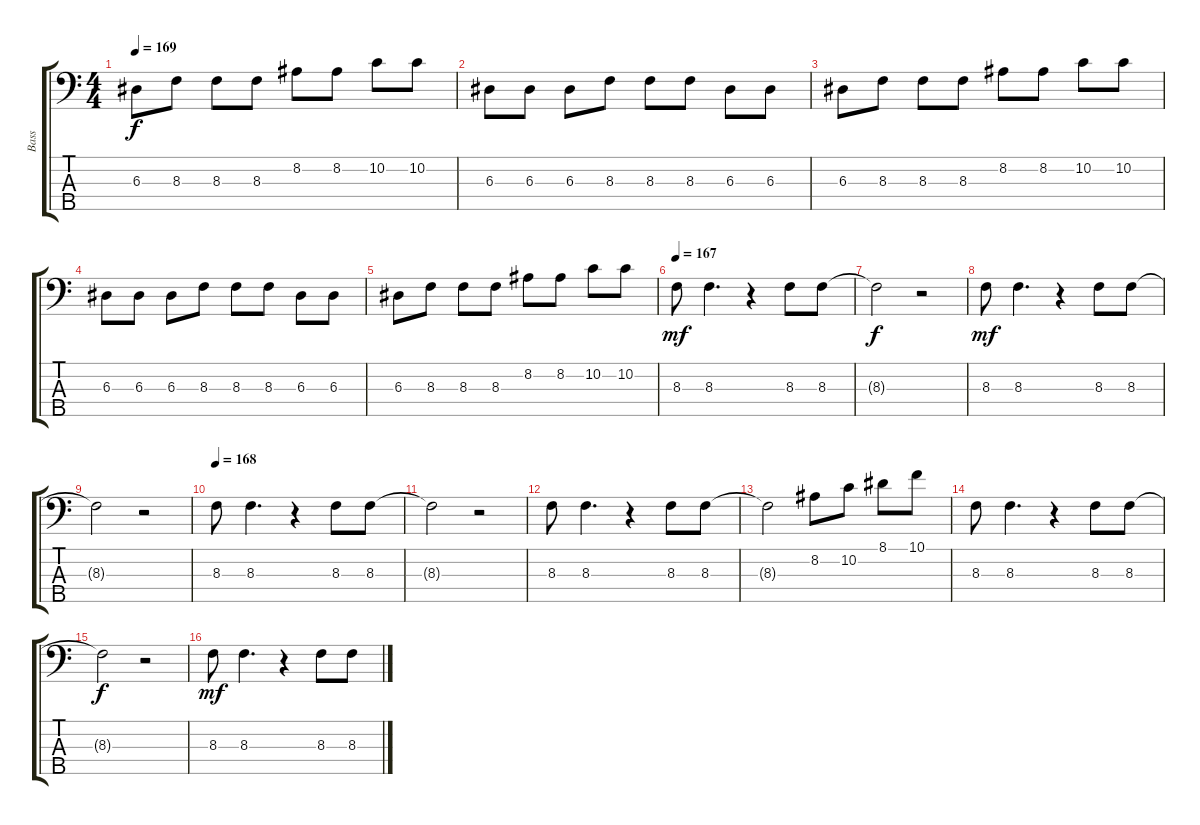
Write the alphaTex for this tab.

\track ("Bass" "Bass") {instrument electricbassfinger}
\staff {score tabs}
\tuning (G2 D2 A1 E1 B0) {hide}
\ts (4 4)
\tempo 169
\clef f4
\ks c
6.3.8{dy f} 8.3.8 8.3.8 8.3.8 8.2.8 8.2.8 10.2.8 10.2.8 |
6.3.8 6.3.8 6.3.8 8.3.8 8.3.8 8.3.8 6.3.8 6.3.8 |
6.3.8 8.3.8 8.3.8 8.3.8 8.2.8 8.2.8 10.2.8 10.2.8 |
6.3.8 6.3.8 6.3.8 8.3.8 8.3.8 8.3.8 6.3.8 6.3.8 |
6.3.8 8.3.8 8.3.8 8.3.8 8.2.8 8.2.8 10.2.8 10.2.8 |
\tempo 167
8.3.8{dy mf} 8.3.4{d} r.4 8.3.8 8.3.8 |
8.3{t}.2{dy f} r.2 |
8.3.8{dy mf} 8.3.4{d} r.4 8.3.8 8.3.8 |
8.3{t}.2 r.2 |
\tempo 168
8.3.8 8.3.4{d} r.4 8.3.8 8.3.8 |
8.3{t}.2 r.2 |
8.3.8 8.3.4{d} r.4 8.3.8 8.3.8 |
8.3{t}.2 8.2.8 10.2.8 8.1.8 10.1.8 |
8.3.8 8.3.4{d} r.4 8.3.8 8.3.8 |
8.3{t}.2{dy f} r.2 |
8.3.8{dy mf} 8.3.4{d} r.4 8.3.8 8.3.8
